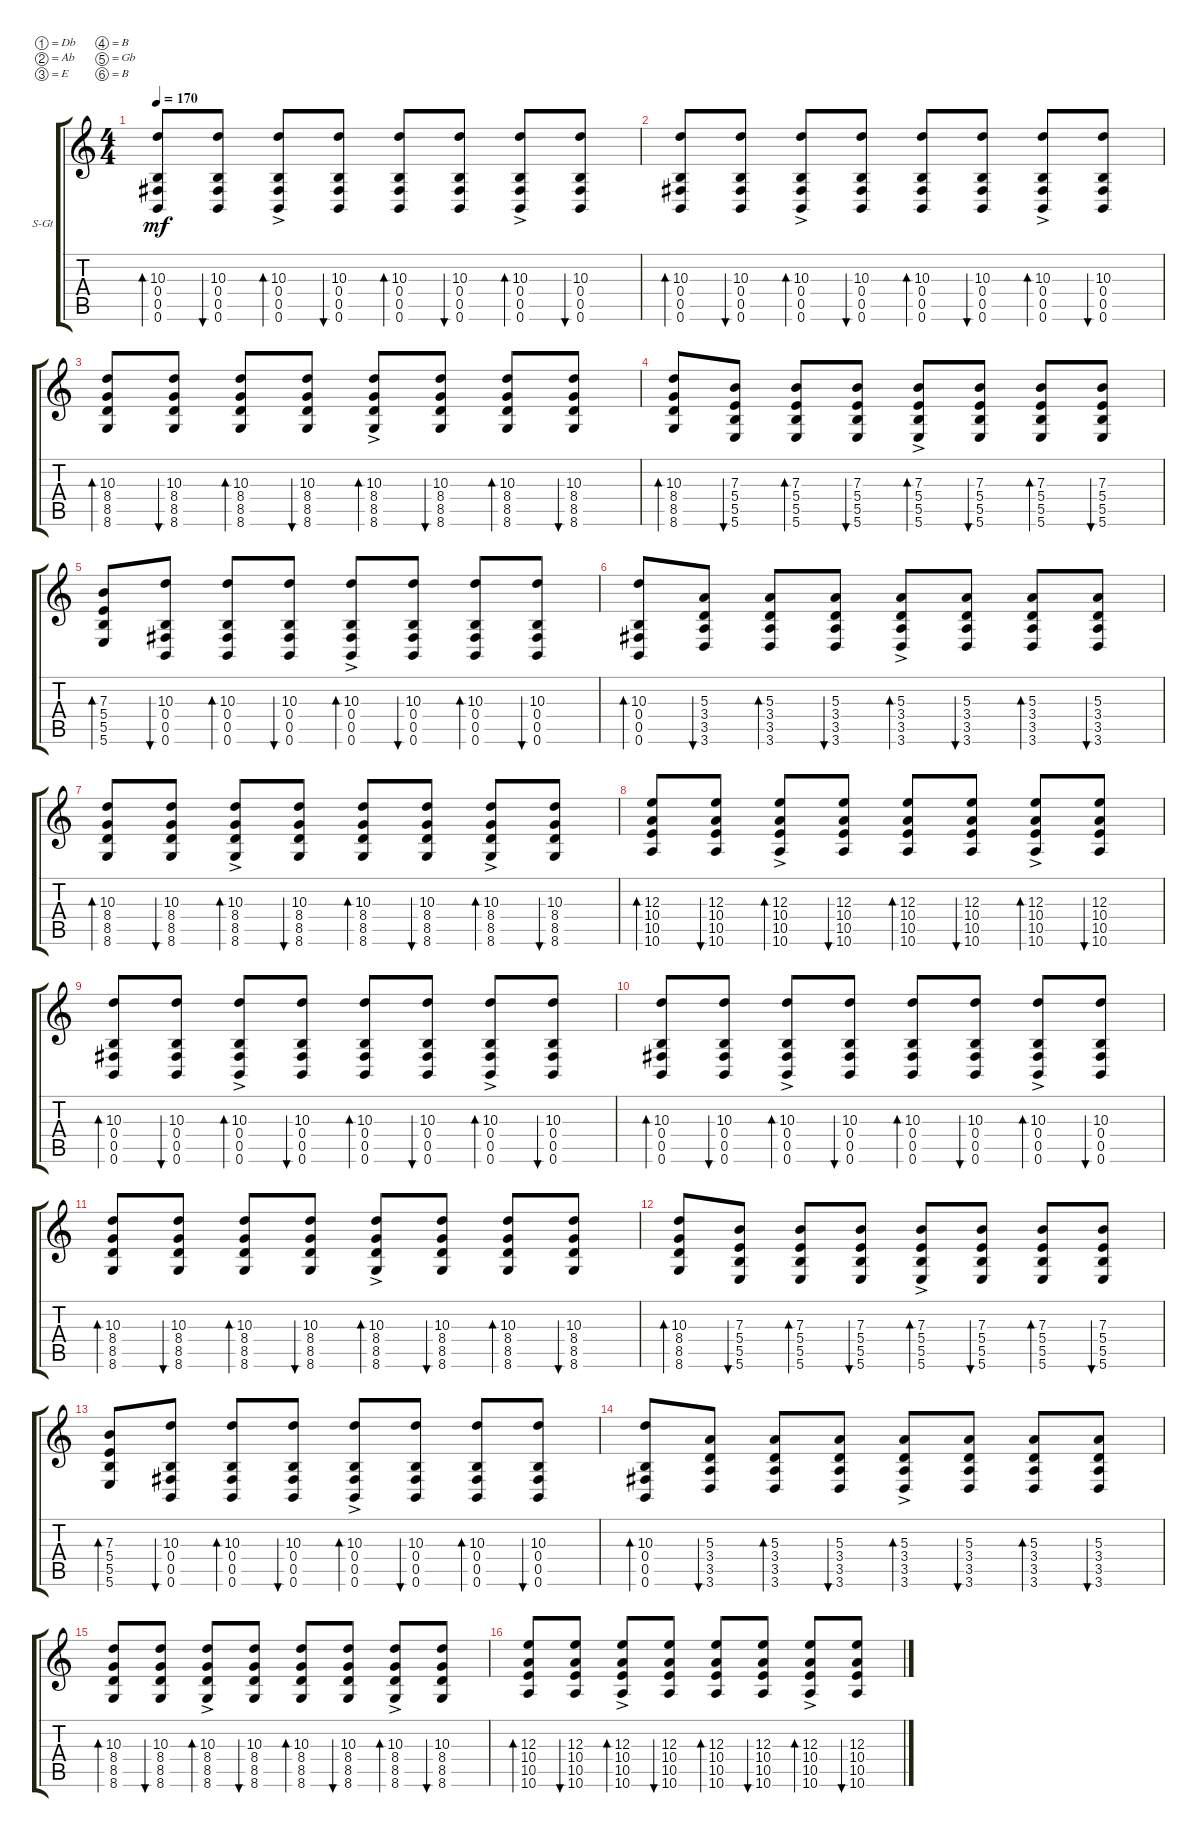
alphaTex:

\defaultSystemsLayout 4
\bracketExtendMode groupsimilarinstruments
\firstSystemTrackNameOrientation horizontal
\otherSystemsTrackNameOrientation horizontal
\track ("Steel Guitar" "S-Gt") {instrument acousticguitarsteel}
\staff {score tabs}
\tuning (Db4 Ab3 E3 B2 Gb2 B1)
\ts (4 4)
\tempo 170
\clef g2
\ks c
(0.6 0.5 0.4 10.3).8{bd 72 dy mf} (0.6 0.5 0.4 10.3).8{bu 72} (0.6{ac} 0.5{ac} 0.4 10.3).8{bd 72} (0.6 0.5 0.4 10.3).8{bu 72} (0.6 0.5 0.4 10.3).8{bd 72} (0.6 0.5 0.4 10.3).8{bu 72} (0.6{ac} 0.5{ac} 0.4 10.3).8{bd 72} (0.6 0.5 0.4 10.3).8{bu 72} |
(0.6 0.5 0.4 10.3).8{bd 72} (0.6 0.5 0.4 10.3).8{bu 72} (0.6{ac} 0.5{ac} 0.4 10.3).8{bd 72} (0.6 0.5 0.4 10.3).8{bu 72} (0.6 0.5 0.4 10.3).8{bd 72} (0.6 0.5 0.4 10.3).8{bu 72} (0.6{ac} 0.5{ac} 0.4 10.3).8{bd 72} (0.6 0.5 0.4 10.3).8{bu 72} |
(8.6 8.5 8.4 10.3).8{bd 72} (8.6 8.5 8.4 10.3).8{bu 72} (8.6 8.5 8.4 10.3).8{bd 72} (8.6 8.5 8.4 10.3).8{bu 72} (8.6{ac} 8.5{ac} 8.4 10.3).8{bd 72} (8.6 8.5 8.4 10.3).8{bu 72} (8.6 8.5 8.4 10.3).8{bd 72} (8.6 8.5 8.4 10.3).8{bu 72} |
(8.6 8.5 8.4 10.3).8{bd 72} (5.6 5.5 5.4 7.3).8{bu 72} (5.6 5.5 5.4 7.3).8{bd 72} (5.6 5.5 5.4 7.3).8{bu 72} (5.6{ac} 5.5{ac} 5.4 7.3).8{bd 72} (5.6 5.5 5.4 7.3).8{bu 72} (5.6 5.5 5.4 7.3).8{bd 72} (5.6 5.5 5.4 7.3).8{bu 72} |
(5.6 5.5 5.4 7.3).8{bd 72} (0.6 0.5 0.4 10.3).8{bu 72} (0.6 0.5 0.4 10.3).8{bd 72} (0.6 0.5 0.4 10.3).8{bu 72} (0.6{ac} 0.5{ac} 0.4 10.3).8{bd 72} (0.6 0.5 0.4 10.3).8{bu 72} (0.6 0.5 0.4 10.3).8{bd 72} (0.6 0.5 0.4 10.3).8{bu 72} |
(0.6 0.5 0.4 10.3).8{bd 72} (3.6 3.5 3.4 5.3).8{bu 72} (3.6 3.5 3.4 5.3).8{bd 72} (3.6 3.5 3.4 5.3).8{bu 72} (3.6{ac} 3.5{ac} 3.4 5.3).8{bd 72} (3.6 3.5 3.4 5.3).8{bu 72} (3.6 3.5 3.4 5.3).8{bd 72} (3.6 3.5 3.4 5.3).8{bu 72} |
(8.6 8.5 8.4 10.3).8{bd 72} (8.6 8.5 8.4 10.3).8{bu 72} (8.6{ac} 8.5{ac} 8.4 10.3).8{bd 72} (8.6 8.5 8.4 10.3).8{bu 72} (8.6 8.5 8.4 10.3).8{bd 72} (8.6 8.5 8.4 10.3).8{bu 72} (8.6{ac} 8.5{ac} 8.4 10.3).8{bd 72} (8.6 8.5 8.4 10.3).8{bu 72} |
(10.6 10.5 10.4 12.3).8{bd 72} (10.6 10.5 10.4 12.3).8{bu 72} (10.6{ac} 10.5{ac} 10.4 12.3).8{bd 72} (10.6 10.5 10.4 12.3).8{bu 72} (10.6 10.5 10.4 12.3).8{bd 72} (10.6 10.5 10.4 12.3).8{bu 72} (10.6{ac} 10.5{ac} 10.4 12.3).8{bd 72} (10.6 10.5 10.4 12.3).8{bu 72} |
(0.6 0.5 0.4 10.3).8{bd 72} (0.6 0.5 0.4 10.3).8{bu 72} (0.6{ac} 0.5{ac} 0.4 10.3).8{bd 72} (0.6 0.5 0.4 10.3).8{bu 72} (0.6 0.5 0.4 10.3).8{bd 72} (0.6 0.5 0.4 10.3).8{bu 72} (0.6{ac} 0.5{ac} 0.4 10.3).8{bd 72} (0.6 0.5 0.4 10.3).8{bu 72} |
(0.6 0.5 0.4 10.3).8{bd 72} (0.6 0.5 0.4 10.3).8{bu 72} (0.6{ac} 0.5{ac} 0.4 10.3).8{bd 72} (0.6 0.5 0.4 10.3).8{bu 72} (0.6 0.5 0.4 10.3).8{bd 72} (0.6 0.5 0.4 10.3).8{bu 72} (0.6{ac} 0.5{ac} 0.4 10.3).8{bd 72} (0.6 0.5 0.4 10.3).8{bu 72} |
(8.6 8.5 8.4 10.3).8{bd 72} (8.6 8.5 8.4 10.3).8{bu 72} (8.6 8.5 8.4 10.3).8{bd 72} (8.6 8.5 8.4 10.3).8{bu 72} (8.6{ac} 8.5{ac} 8.4 10.3).8{bd 72} (8.6 8.5 8.4 10.3).8{bu 72} (8.6 8.5 8.4 10.3).8{bd 72} (8.6 8.5 8.4 10.3).8{bu 72} |
(8.6 8.5 8.4 10.3).8{bd 72} (5.6 5.5 5.4 7.3).8{bu 72} (5.6 5.5 5.4 7.3).8{bd 72} (5.6 5.5 5.4 7.3).8{bu 72} (5.6{ac} 5.5{ac} 5.4 7.3).8{bd 72} (5.6 5.5 5.4 7.3).8{bu 72} (5.6 5.5 5.4 7.3).8{bd 72} (5.6 5.5 5.4 7.3).8{bu 72} |
(5.6 5.5 5.4 7.3).8{bd 72} (0.6 0.5 0.4 10.3).8{bu 72} (0.6 0.5 0.4 10.3).8{bd 72} (0.6 0.5 0.4 10.3).8{bu 72} (0.6{ac} 0.5{ac} 0.4 10.3).8{bd 72} (0.6 0.5 0.4 10.3).8{bu 72} (0.6 0.5 0.4 10.3).8{bd 72} (0.6 0.5 0.4 10.3).8{bu 72} |
(0.6 0.5 0.4 10.3).8{bd 72} (3.6 3.5 3.4 5.3).8{bu 72} (3.6 3.5 3.4 5.3).8{bd 72} (3.6 3.5 3.4 5.3).8{bu 72} (3.6{ac} 3.5{ac} 3.4 5.3).8{bd 72} (3.6 3.5 3.4 5.3).8{bu 72} (3.6 3.5 3.4 5.3).8{bd 72} (3.6 3.5 3.4 5.3).8{bu 72} |
(8.6 8.5 8.4 10.3).8{bd 72} (8.6 8.5 8.4 10.3).8{bu 72} (8.6{ac} 8.5{ac} 8.4 10.3).8{bd 72} (8.6 8.5 8.4 10.3).8{bu 72} (8.6 8.5 8.4 10.3).8{bd 72} (8.6 8.5 8.4 10.3).8{bu 72} (8.6{ac} 8.5{ac} 8.4 10.3).8{bd 72} (8.6 8.5 8.4 10.3).8{bu 72} |
(10.6 10.5 10.4 12.3).8{bd 72} (10.6 10.5 10.4 12.3).8{bu 72} (10.6{ac} 10.5{ac} 10.4 12.3).8{bd 72} (10.6 10.5 10.4 12.3).8{bu 72} (10.6 10.5 10.4 12.3).8{bd 72} (10.6 10.5 10.4 12.3).8{bu 72} (10.6{ac} 10.5{ac} 10.4 12.3).8{bd 72} (10.6 10.5 10.4 12.3).8{bu 72}
